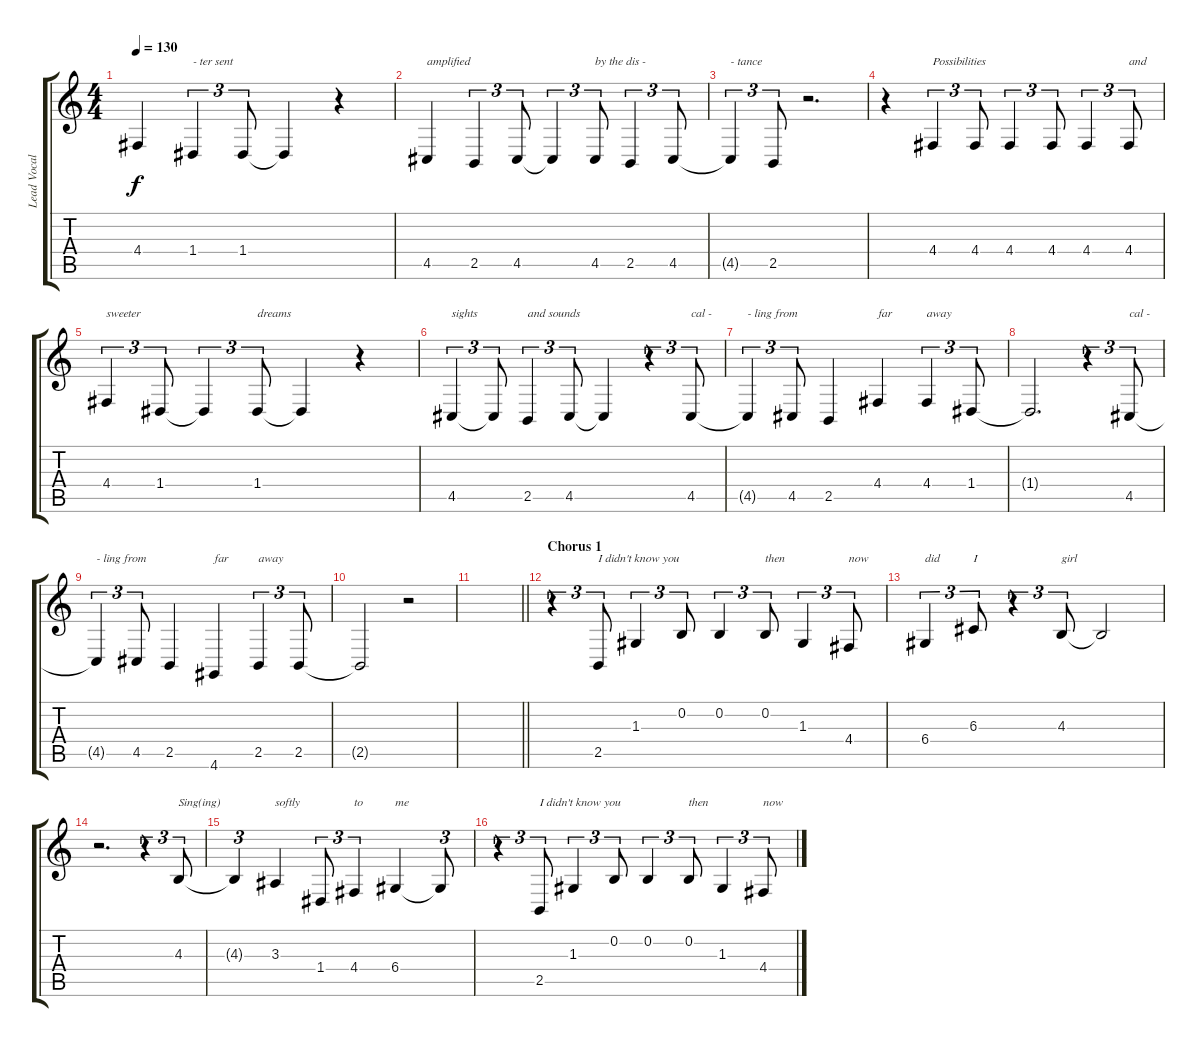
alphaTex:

\track ("Lead Vocals (Eirik)" "Lead Vocal") {instrument panflute}
\staff {score tabs}
\tuning (E4 B3 G3 D3 A2 E2) {hide}
\ts (4 4)
\tempo 130
\clef g2
\ks c
4.4{t}.4{dy f} 1.4.4{tu (3 2) txt "- ter sent"} 1.4.8{tu (3 2)} 1.4{t}.4 r.4 |
4.5.4{txt "amplified"} 2.5.4{tu (3 2)} 4.5.8{tu (3 2)} 4.5{t}.4{tu (3 2)} 4.5.8{tu (3 2) txt "by the dis -"} 2.5.4{tu (3 2)} 4.5.8{tu (3 2)} |
4.5{t}.4{tu (3 2) txt "- tance"} 2.5.8{tu (3 2)} r.2{d} |
r.4 4.4.4{tu (3 2) txt "Possibilities"} 4.4.8{tu (3 2)} 4.4.4{tu (3 2)} 4.4.8{tu (3 2)} 4.4.4{tu (3 2)} 4.4.8{tu (3 2) txt "and"} |
4.4.4{tu (3 2) txt "sweeter"} 1.4.8{tu (3 2)} 1.4{t}.4{tu (3 2)} 1.4.8{tu (3 2) txt "dreams"} 1.4{t}.4 r.4 |
4.5.4{tu (3 2) txt "sights"} 4.5{t}.8{tu (3 2)} 2.5.4{tu (3 2) txt "and sounds"} 4.5.8{tu (3 2)} 4.5{t}.4 r.4{tu (3 2)} 4.5.8{tu (3 2) txt "cal -"} |
4.5{t}.4{tu (3 2) txt "- ling from"} 4.5.8{tu (3 2)} 2.5.4 4.4.4{txt "far"} 4.4.4{tu (3 2) txt "away"} 1.4.8{tu (3 2)} |
1.4{t}.2{d} r.4{tu (3 2)} 4.5.8{tu (3 2) txt "cal -"} |
4.5{t}.4{tu (3 2) txt "- ling from"} 4.5.8{tu (3 2)} 2.5.4 4.6.4{txt "far "} 2.5.4{tu (3 2) txt "away"} 2.5.8{tu (3 2)} |
2.5{t}.2 r.2 |
\barLineRight lightlight
|
\section ("" "Chorus 1")
r.4{tu (3 2)} 2.5.8{tu (3 2) txt "I didn't know you"} 1.3.4{tu (3 2)} 0.2.8{tu (3 2)} 0.2.4{tu (3 2)} 0.2.8{tu (3 2) txt "then"} 1.3.4{tu (3 2)} 4.4.8{tu (3 2) txt "now"} |
6.4.4{tu (3 2) txt "did"} 6.3.8{tu (3 2) txt "I"} r.4{tu (3 2)} 4.3.8{tu (3 2) txt "girl"} 4.3{t}.2 |
r.2{d} r.4{tu (3 2)} 4.3.8{tu (3 2) txt "Sing(ing)"} |
4.3{t}.4{tu (3 2)} 3.3.4{txt "softly"} 1.4.8{tu (3 2)} 4.4.4{tu (3 2) txt "to"} 6.4.4{txt "me"} 6.4{t}.8{tu (3 2)} |
r.4{tu (3 2)} 2.5.8{tu (3 2) txt "I didn't know you"} 1.3.4{tu (3 2)} 0.2.8{tu (3 2)} 0.2.4{tu (3 2)} 0.2.8{tu (3 2) txt "then"} 1.3.4{tu (3 2)} 4.4.8{tu (3 2) txt "now"}
